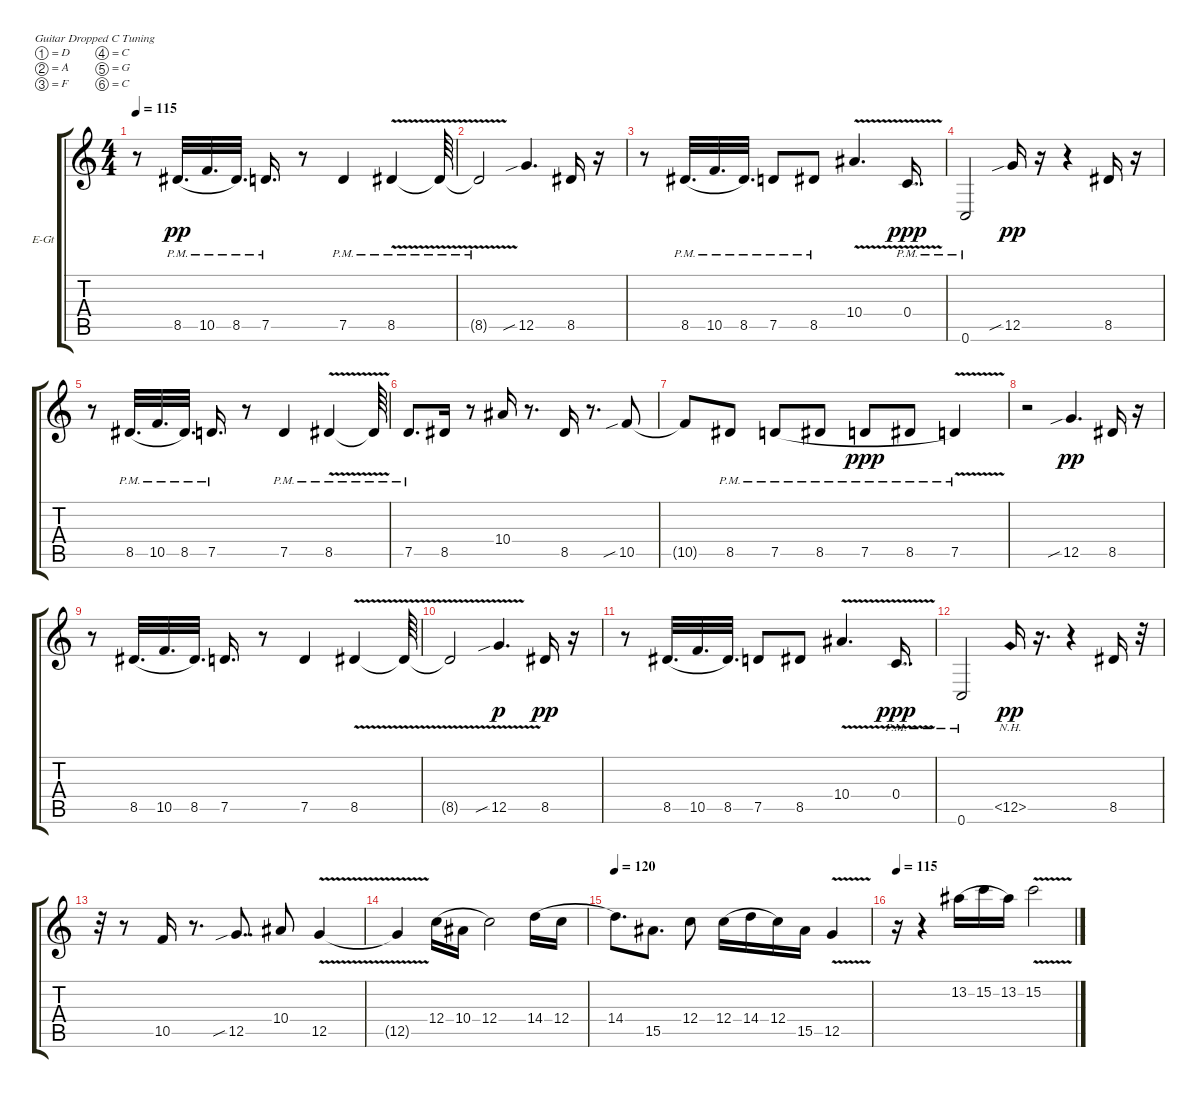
\defaultSystemsLayout 4
\bracketExtendMode groupsimilarinstruments
\firstSystemTrackNameOrientation horizontal
\otherSystemsTrackNameOrientation horizontal
\track ("Electric Guitar" "E-Gt") {instrument overdrivenguitar}
\staff {score tabs}
\tuning (D4 A3 F3 C3 G2 C2)
\ts (4 4)
\tempo 115
\clef g2
\ks c
r.8{dy pp} 8.5{pm}.32{d legatoorigin} 10.5{pm}.32{d legatoorigin} 8.5{pm}.32{d} 7.5{pm}.16{d} r.8 7.5{pm}.4 8.5{v pm}.4 8.5{v pm t}.64 |
8.5{v pm t}.2 12.5{sib}.4{d} 8.5.16 r.16 |
r.8 8.5{pm}.32{d legatoorigin} 10.5{pm}.32{d legatoorigin} 8.5{pm}.32{d} 7.5{pm}.8 8.5{pm}.8 10.4{v}.4{d} 0.4{v pm}.16{dd dy ppp} |
0.6{pm}.2 12.5{sib}.16{dy pp} r.16 r.4 8.5.16 r.16 |
r.8 8.5{pm}.32{d legatoorigin} 10.5{pm}.32{d legatoorigin} 8.5{pm}.32{d} 7.5{pm}.16{d} r.8 7.5{pm}.4 8.5{v pm}.4 8.5{v pm t}.64 |
7.5{pm}.8{d} 8.5.16 r.8 10.4.16 r.8{d} 8.5.16 r.8{d} 10.5{sib}.8 |
10.5{t}.8 8.5{pm}.8 7.5{pm}.8{legatoorigin} 8.5{pm}.8{legatoorigin} 7.5{pm}.8{dy ppp legatoorigin} 8.5{pm}.8{legatoorigin} 7.5{v pm}.4 |
r.2 12.5{sib}.4{d dy pp} 8.5.16 r.16 |
r.8 8.5.32{d legatoorigin} 10.5.32{d legatoorigin} 8.5.32{d} 7.5.16{d} r.8 7.5.4 8.5{v}.4 8.5{v t}.64 |
8.5{t}.2 12.5{v sib}.4{d dy p} 8.5.16{dy pp} r.16 |
r.8 8.5.32{d legatoorigin} 10.5.32{d legatoorigin} 8.5.32{d} 7.5.8 8.5.8 10.4{v}.4{d} 0.4{v pm}.16{dd dy ppp} |
0.6{pm}.2 12.5{nh}.16{dy pp} r.16{d} r.4 8.5.16 r.32 |
r.32 r.8 10.5.16 r.8{d} 12.5{sib}.8{dd} 10.4.8 12.5{v}.4 |
12.5{v t}.4 12.4.16{legatoorigin} 10.4.16{legatoorigin} 12.4.2 14.4.16{legatoorigin} 12.4.16{legatoorigin} |
\tempo 120
14.4.8{d} 15.5.8{d} 12.4.8 12.4.16{legatoorigin} 14.4.16{legatoorigin} 12.4.16 15.5.16 12.5{v}.4 |
\tempo 115
r.16 r.4 13.2.16{legatoorigin} 15.2.16{legatoorigin} 13.2.16 15.2{v}.2
